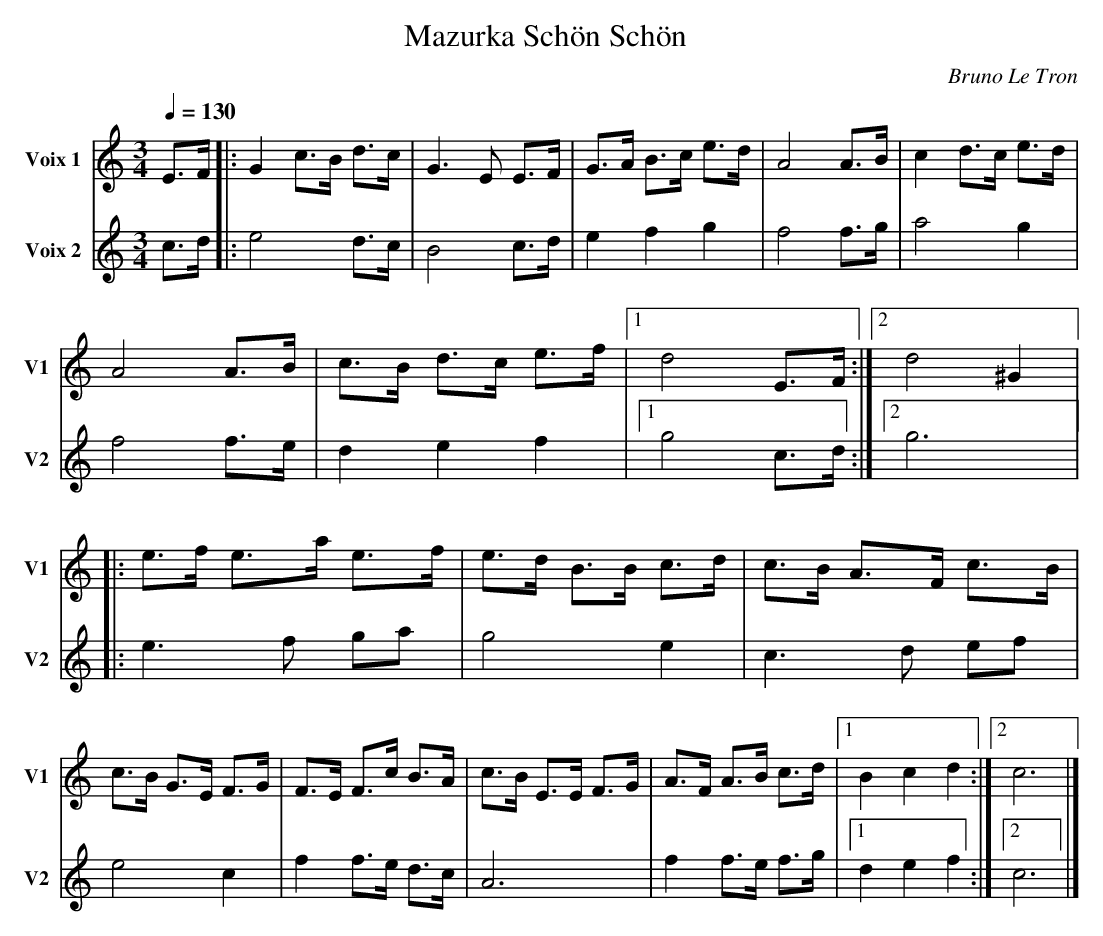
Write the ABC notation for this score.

X:1
T:Mazurka Schön Schön
C:Bruno Le Tron
V:1 clef=treble name="Voix 1" sname="V1"
V:2 clef=treble name="Voix 2" sname="V2"
Q:1/4=130
L:1/8
M:3/4
K:C
V:1
E3/2F/ |: G2 c3/2B/ d3/2c/ | G3E E3/2F/ | G3/2A/ B3/2c/ e3/2d/ | A4 A3/2B/ |\
c2 d3/2c/ e3/2d/ | A4 A3/2B/ | c3/2B/ d3/2c/ e3/2f/ |1 d4 E3/2F/ :|2 d4 ^G2 |:\
e3/2f/ e3/2a/ e3/2f/ | e3/2d/ B3/2B/ c3/2d/ |\
c3/2B/ A3/2F/ c3/2B/ | c3/2B/ G3/2E/ F3/2G/ |\
F3/2E/ F3/2c/ B3/2A/ | c3/2B/ E3/2E/ F3/2G/ |\
A3/2F/ A3/2B/ c3/2d/ |1 B2 c2 d2 :|2 c6 |]
V:2
c3/2d/2 |: e4 d3/2c/2 | B4 c3/2d/2 | e2 f2 g2 | f4 f3/2g/2 | a4 g2 | f4 f3/2e/2 |
d2 e2 f2 |1 g4 c3/2d/2 :|2 g6 |: e3f ga | g4 e2 | c3d ef | e4 c2 | f2 f3/2e/2 d3/2c/2 |
A6 | f2 f3/2e/2 f3/2g/2 |1 d2 e2 f2 :|2 c6 |]
